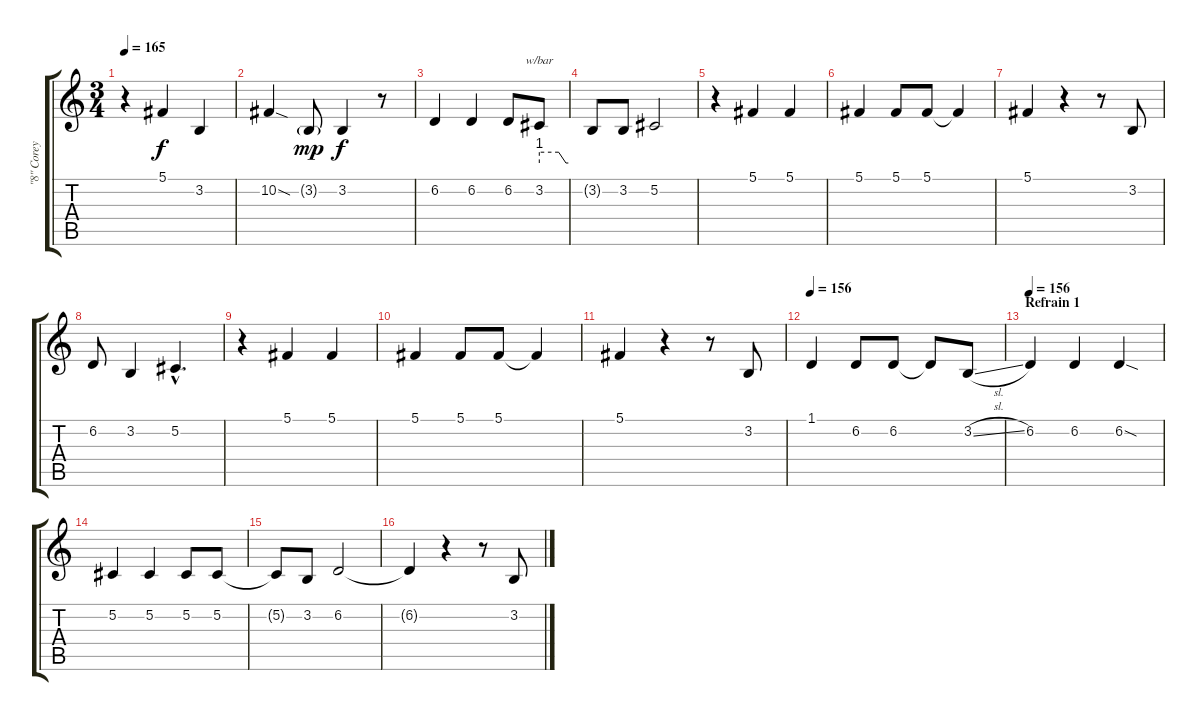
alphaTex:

\track ("\"8\" Corey Taylor (Vocals)" "\"8\" Corey ") {instrument lead2sawtooth}
\staff {score tabs}
\tuning (Db4 Ab3 E3 B2 Gb2 B1) {hide}
\ts (3 4)
\tempo 165
\clef g2
\ks c
r.4{dy f} 5.1.4 3.2.4 |
10.2{sod}.4 3.2{g}.8{dy mp} 3.2.4{dy f} r.8 |
6.2.4 6.2.4 6.2.8 3.2.8{tbe (custom default 0 4 40 4 55 0 60 0)} |
3.2{t}.8 3.2.8 5.2.2 |
r.4 5.1.4 5.1.4 |
5.1.4 5.1.8 5.1.8 5.1{t}.4 |
5.1.4 r.4 r.8 3.2.8 |
6.2.8 3.2.4 5.2{hac}.4{d} |
r.4 5.1.4 5.1.4 |
5.1.4 5.1.8 5.1.8 5.1{t}.4 |
5.1.4 r.4 r.8 3.2.8 |
\tempo 156
1.1.4 6.2.8 6.2.8 6.2{t}.8 3.2{sl}.8 |
\section ("" "Refrain 1")
\tempo 156
6.2.4 6.2.4 6.2{sod}.4 |
5.2.4 5.2.4 5.2.8 5.2.8 |
5.2{t}.8 3.2.8 6.2.2 |
6.2{t}.4 r.4 r.8 3.2{sl}.8
